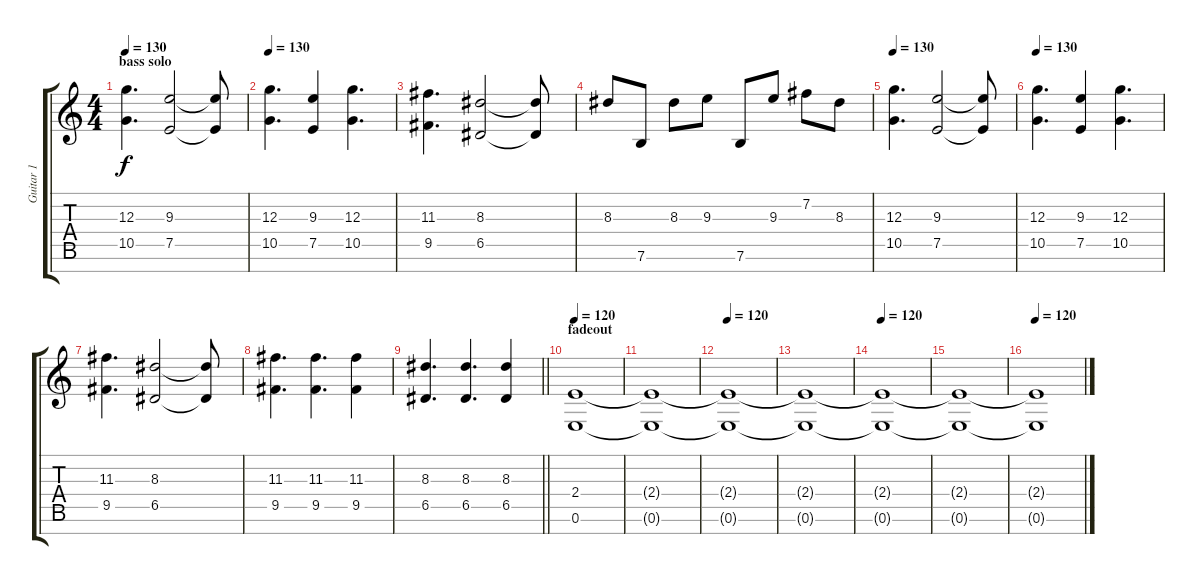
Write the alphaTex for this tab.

\track ("Guitar 1" "Guitar 1") {instrument distortionguitar}
\staff {score tabs}
\tuning (E4 B3 G3 D3 A2 E2 B1) {hide}
\ts (4 4)
\section ("" "bass solo")
\tempo 130
\clef g2
\ks c
(12.3 10.5).4{d dy f} (9.3 7.5).2 (9.3{t} 7.5{t}).8 |
\tempo 130
(12.3 10.5).4{d} (9.3 7.5).4 (12.3 10.5).4{d} |
(11.3 9.5).4{d} (8.3 6.5).2 (8.3{t} 6.5{t}).8 |
8.3.8 7.6.8 8.3.8 9.3.8 7.6.8 9.3.8 7.2.8 8.3.8 |
\tempo 130
(12.3 10.5).4{d} (9.3 7.5).2 (9.3{t} 7.5{t}).8 |
\tempo 130
(12.3 10.5).4{d} (9.3 7.5).4 (12.3 10.5).4{d} |
(11.3 9.5).4{d} (8.3 6.5).2 (8.3{t} 6.5{t}).8 |
(11.3 9.5).4{d} (11.3 9.5).4{d} (11.3 9.5).4 |
\barLineRight lightlight
(8.3 6.5).4{d} (8.3 6.5).4{d} (8.3 6.5).4 |
\section ("" "fadeout")
\tempo 120
(2.4 0.6).1 |
(2.4{t} 0.6{t}).1 |
\tempo 120
(2.4{t} 0.6{t}).1 |
(2.4{t} 0.6{t}).1 |
\tempo 120
(2.4{t} 0.6{t}).1 |
(2.4{t} 0.6{t}).1 |
\tempo 120
(2.4{t} 0.6{t}).1
